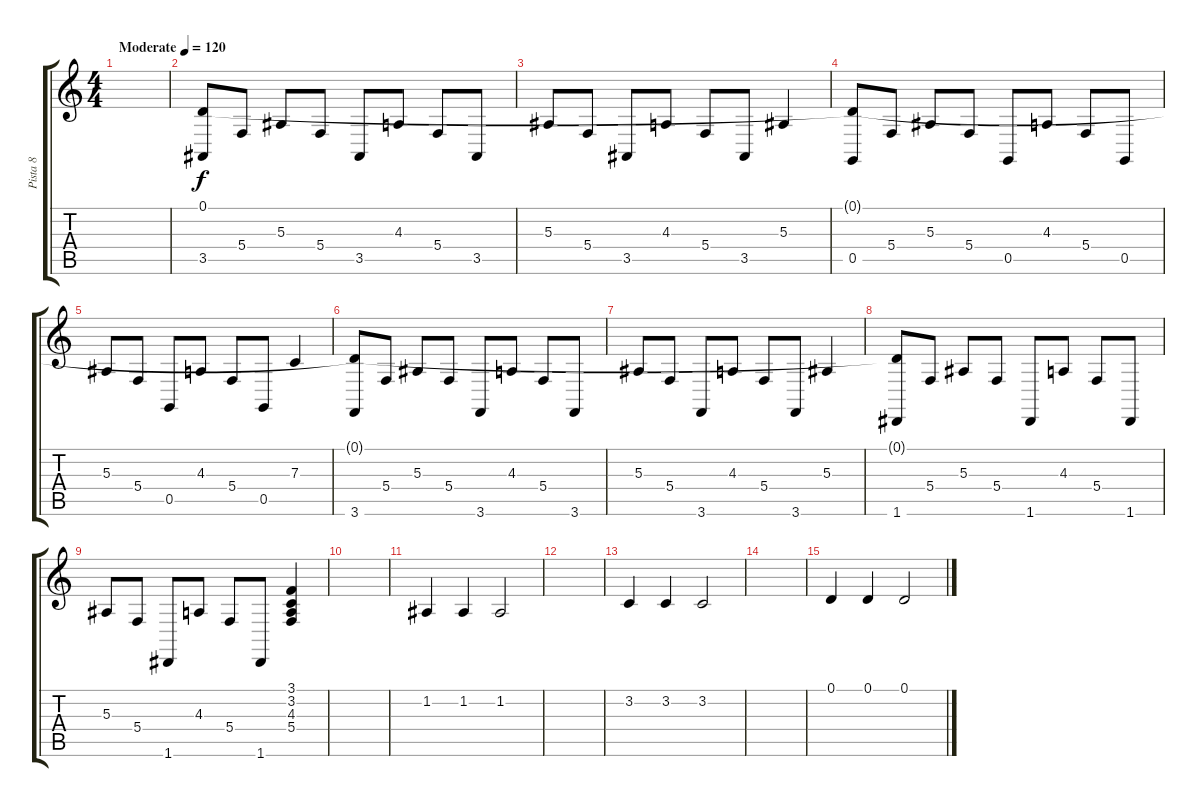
\track ("Pista 8" "Pista 8") {instrument voiceoohs}
\staff {score tabs}
\tuning (D4 A3 F3 C3 G2 D2) {hide}
\ts (4 4)
\tempo (120 "Moderate")
\clef g2
\ks c
|
(0.1 3.5).8 5.4.8 5.3.8 5.4.8 3.5.8 4.3.8 5.4.8 3.5.8 |
5.3.8 5.4.8 3.5.8 4.3.8 5.4.8 3.5.8 5.3.4 |
(0.1{t} 0.5).8 5.4.8 5.3.8 5.4.8 0.5.8 4.3.8 5.4.8 0.5.8 |
5.3.8 5.4.8 0.5.8 4.3.8 5.4.8 0.5.8 7.3.4 |
(0.1{t} 3.6).8 5.4.8 5.3.8 5.4.8 3.6.8 4.3.8 5.4.8 3.6.8 |
5.3.8 5.4.8 3.6.8 4.3.8 5.4.8 3.6.8 5.3.4 |
(0.1{t} 1.6).8 5.4.8 5.3.8 5.4.8 1.6.8 4.3.8 5.4.8 1.6.8 |
5.3.8 5.4.8 1.6.8 4.3.8 5.4.8 1.6.8 (3.1 3.2 4.3 5.4).4 |
|
1.2.4 1.2.4 1.2.2 |
|
3.2.4 3.2.4 3.2.2 |
|
0.1.4 0.1.4 0.1.2
